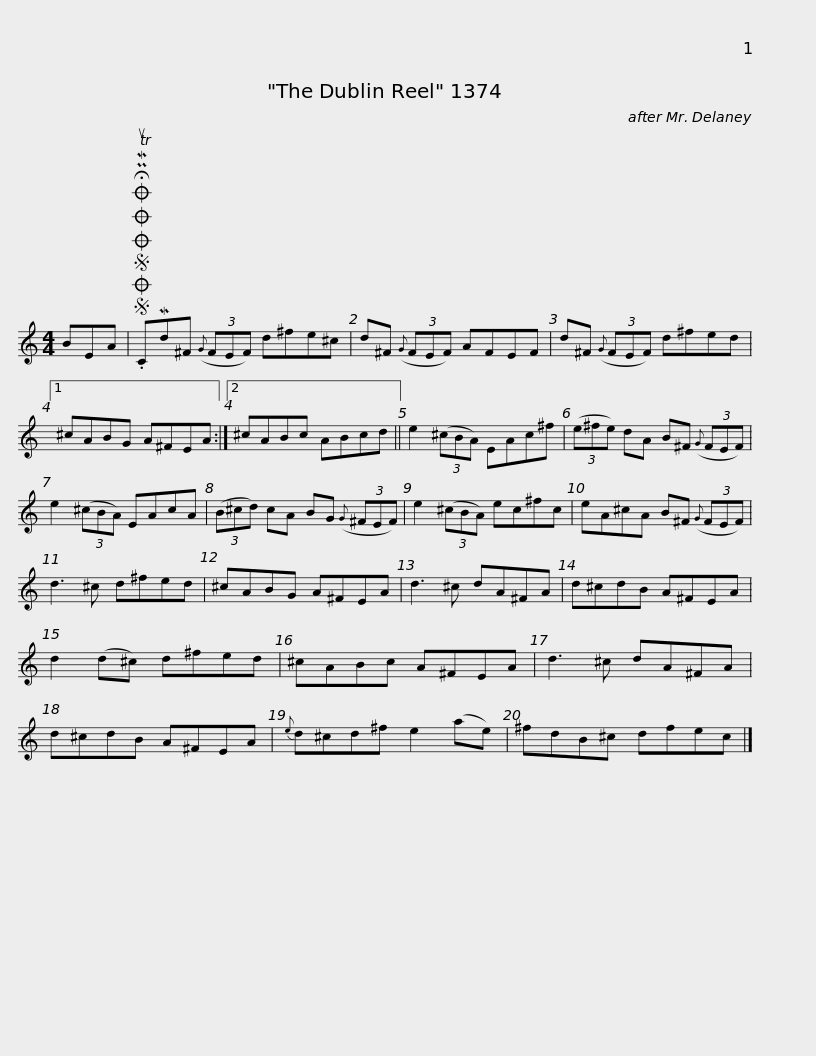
X:1
L:1/8
M:4/4
I:linebreak $
K:C
V:1 treble
V:1
 BEA |SOSOOO .!fermata!PMTuCMd^F({G} (3FEF) d^fe^c | d^F({G} (3FEF) AFEF | d^F({G} (3FEF) d^fed |1 ^cABG A^FEA :|2$ %5
 ^cABc ABcd || e2 (3(^cBA) EAc^f | (3(e^fe) dA B^F({G} (3FEF) | e2 (3(^cBA) EAcA | (3(B^cd) cA BG({G} (3^FEF) |$ %10
 e2 (3(^cBA) ec^fc | eA^cA B^F({G} (3FEF) | d3 ^c d^fed | ^cABG A^FEA | d3 ^c dA^FA |$ %15
 d^cdB A^FEA | d2 (d^c) d^fed | ^cABc A^FEA | d3 ^c dA^FA | d^cdB A^FEA | %20
{e} d^cd^f e2 (ae) |$ ^fdB^c dfec |] %22
